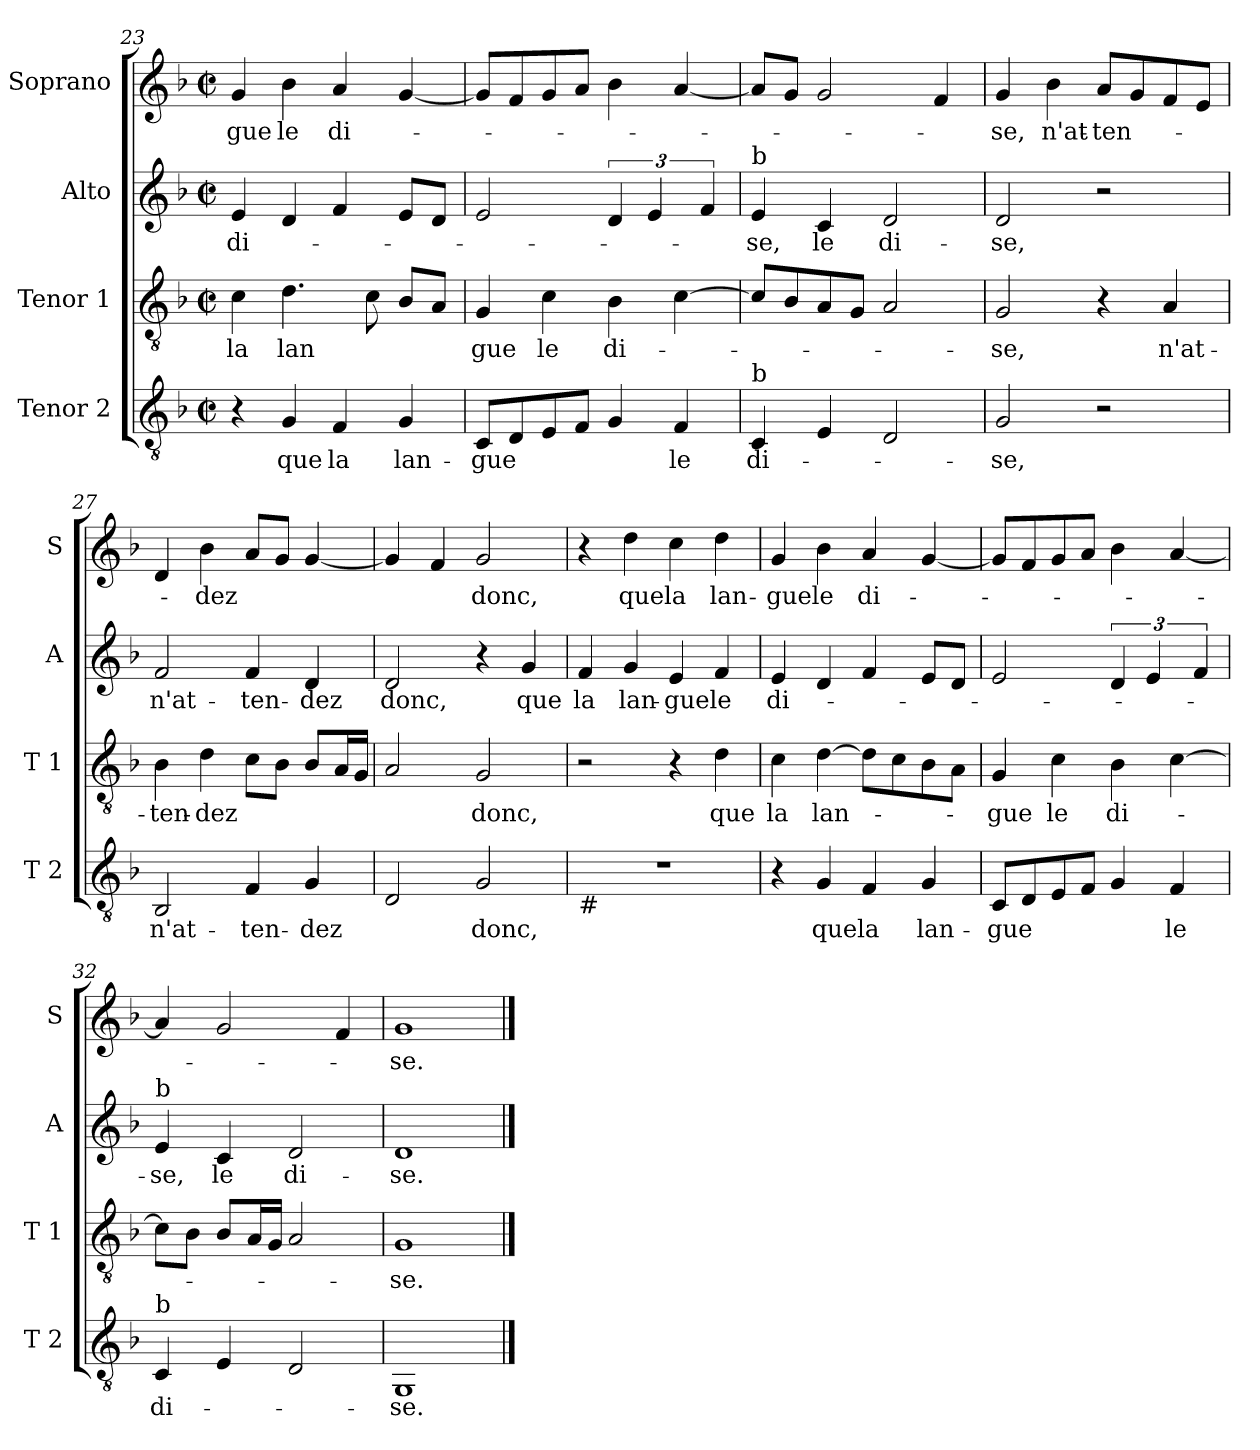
**kern	**text	**kern	**text	**kern	**text	**kern	**text
*part4	*part4	*part3	*part3	*part2	*part2	*part1	*part1
*staff4	*staff4	*staff3	*staff3	*staff2	*staff2	*staff1	*staff1
*I"Tenor 2	*	*I"Tenor 1	*	*I"Alto	*	*I"Soprano	*
*I'T 2	*	*I'T 1	*	*I'A	*	*I'S	*
*clefGv2	*	*clefGv2	*	*clefG2	*	*clefG2	*
*k[b-]	*	*k[b-]	*	*k[b-]	*	*k[b-]	*
*F:	*	*F:	*	*F:	*	*F:	*
*M2/2	*	*M2/2	*	*M2/2	*	*M2/2	*
*met(c|)	*	*met(c|)	*	*met(c|)	*	*met(c|)	*
=23	=23	=23	=23	=23	=23	=23	=23
!	!	!	!LO:LY:b	!	!LO:LY:b	!	!LO:LY:b
4r	.	4c\	la	4e/	di-	4g/	-gue
!	!LO:LY:b	!	!LO:LY:b	!	!	!	!LO:LY:b
4G/	que	4.d\	lan	4d/	.	4b-\	le
!	!LO:LY:b	!	!	!	!	!	!LO:LY:b
4F/	la	.	.	4f/	.	4a/	di-
.	.	8c\	.	.	.	.	.
!	!LO:LY:b	!	!	!	!	!	!
4G/	lan-	8B-/L	.	8e/L	.	[4g/	.
.	.	8A/J	.	8d/J	.	.	.
=24	=24	=24	=24	=24	=24	=24	=24
!	!LO:LY:b	!	!LO:LY:b	!	!	!	!
8C/L	-gue	4G/	gue	2e/	.	8g/L]	.
8D/	.	.	.	.	.	8f/	.
!	!	!	!LO:LY:b	!	!	!	!
8E/	.	4c\	le	.	.	8g/	.
8F/J	.	.	.	.	.	8a/J	.
!	!	!	!LO:LY:b	!	!	!	!
4G/	.	4B-\	di-	6d/	.	4b-\	.
.	.	.	.	6e/	.	.	.
!	!LO:LY:b	!	!	!	!	!	!
4F/	le	[4c\	.	.	.	[4a/	.
.	.	.	.	6f/	.	.	.
!!LO:PB:g=z
=25	=25	=25	=25	=25	=25	=25	=25
!	!	!	!	!LO:TX:a:t=b	!	!	!
!LO:TX:a:t=b	!	!	!	!	!	!	!
!	!LO:LY:b	!	!	!	!LO:LY:b	!	!
4C/	di-	8c/L]	.	4e/	-se,	8a/L]	.
.	.	8B-/	.	.	.	8g/J	.
!	!	!	!	!	!LO:LY:b	!	!
4E/	.	8A/	.	4c/	le	2g/	.
.	.	8G/J	.	.	.	.	.
!	!	!	!	!	!LO:LY:b	!	!
2D/	.	2A/	.	2d/	di-	.	.
.	.	.	.	.	.	4f/	.
=26	=26	=26	=26	=26	=26	=26	=26
!	!LO:LY:b	!	!LO:LY:b	!	!LO:LY:b	!	!LO:LY:b
2G/	-se,	2G/	-se,	2d/	-se,	4g/	-se,
!	!	!	!	!	!	!	!LO:LY:b
.	.	.	.	.	.	4b-\	n'at-
!	!	!	!	!	!	!	!LO:LY:b
2r	.	4r	.	2r	.	8a/L	-ten-
.	.	.	.	.	.	8g/	.
!	!	!	!LO:LY:b	!	!	!	!
.	.	4A/	n'at-	.	.	8f/	.
.	.	.	.	.	.	8e/J	.
=27	=27	=27	=27	=27	=27	=27	=27
!	!LO:LY:b	!	!LO:LY:b	!	!LO:LY:b	!	!
2BB-/	n'at-	4B-\	-ten-	2f/	n'at-	4d/	.
!	!	!	!LO:LY:b	!	!	!	!LO:LY:b
.	.	4d\	-dez	.	.	4b-\	-dez
!	!LO:LY:b	!	!	!	!LO:LY:b	!	!
4F/	-ten-	8c\L	.	4f/	-ten-	8a/L	.
.	.	8B-\J	.	.	.	8g/J	.
!	!LO:LY:b	!	!	!	!LO:LY:b	!	!
4G/	-dez	8B-/L	.	4d/	-dez	[4g/	.
.	.	16A/L	.	.	.	.	.
.	.	16G/JJ	.	.	.	.	.
=28	=28	=28	=28	=28	=28	=28	=28
!	!	!	!	!	!LO:LY:b	!	!
2D/	.	2A/	.	2d/	donc,	4g/]	.
.	.	.	.	.	.	4f/	.
!	!LO:LY:b	!	!LO:LY:b	!	!	!	!LO:LY:b
2G/	donc,	2G/	donc,	4r	.	2g/	donc,
!	!	!	!	!	!LO:LY:b	!	!
.	.	.	.	4g/	que	.	.
=29	=29	=29	=29	=29	=29	=29	=29
!LO:TX:b:t=#	!	!	!	!	!	!	!
!	!	!	!	!	!LO:LY:b	!	!
1r	.	2r	.	4f/	la	4r	.
!	!	!	!	!	!LO:LY:b	!	!LO:LY:b
.	.	.	.	4g/	lan-	4dd\	que
!	!	!	!	!	!LO:LY:b	!	!LO:LY:b
.	.	4r	.	4e/	-gue	4cc\	la
!	!	!	!LO:LY:b	!	!LO:LY:b	!	!LO:LY:b
.	.	4d\	que	4f/	le	4dd\	lan-
!!LO:LB:g=z
=30	=30	=30	=30	=30	=30	=30	=30
!	!	!	!LO:LY:b	!	!LO:LY:b	!	!LO:LY:b
4r	.	4c\	la	4e/	di-	4g/	-gue
!	!LO:LY:b	!	!LO:LY:b	!	!	!	!LO:LY:b
4G/	que	[4d\	lan-	4d/	.	4b-\	le
!	!LO:LY:b	!	!	!	!	!	!LO:LY:b
4F/	la	8d\L]	.	4f/	.	4a/	di-
.	.	8c\	.	.	.	.	.
!	!LO:LY:b	!	!	!	!	!	!
4G/	lan-	8B-\	.	8e/L	.	[4g/	.
.	.	8A\J	.	8d/J	.	.	.
=31	=31	=31	=31	=31	=31	=31	=31
!	!LO:LY:b	!	!LO:LY:b	!	!	!	!
8C/L	-gue	4G/	-gue	2e/	.	8g/L]	.
8D/	.	.	.	.	.	8f/	.
!	!	!	!LO:LY:b	!	!	!	!
8E/	.	4c\	le	.	.	8g/	.
8F/J	.	.	.	.	.	8a/J	.
!	!	!	!LO:LY:b	!	!	!	!
4G/	.	4B-\	di-	6d/	.	4b-\	.
.	.	.	.	6e/	.	.	.
!	!LO:LY:b	!	!	!	!	!	!
4F/	le	[4c\	.	.	.	[4a/	.
.	.	.	.	6f/	.	.	.
=32	=32	=32	=32	=32	=32	=32	=32
!	!	!	!	!LO:TX:a:t=b	!	!	!
!LO:TX:a:t=b	!	!	!	!	!	!	!
!	!LO:LY:b	!	!	!	!LO:LY:b	!	!
4C/	di-	8c\L]	.	4e/	-se,	4a/]	.
.	.	8B-\J	.	.	.	.	.
!	!	!	!	!	!LO:LY:b	!	!
4E/	.	8B-/L	.	4c/	le	2g/	.
.	.	16A/L	.	.	.	.	.
.	.	16G/JJ	.	.	.	.	.
!	!	!	!	!	!LO:LY:b	!	!
2D/	.	2A/	.	2d/	di-	.	.
.	.	.	.	.	.	4f/	.
=33	=33	=33	=33	=33	=33	=33	=33
!	!LO:LY:b	!	!LO:LY:b	!	!LO:LY:b	!	!LO:LY:b
1GG	-se.	1G	-se.	1d	-se.	1g	-se.
==	==	==	==	==	==	==	==
*-	*-	*-	*-	*-	*-	*-	*-
